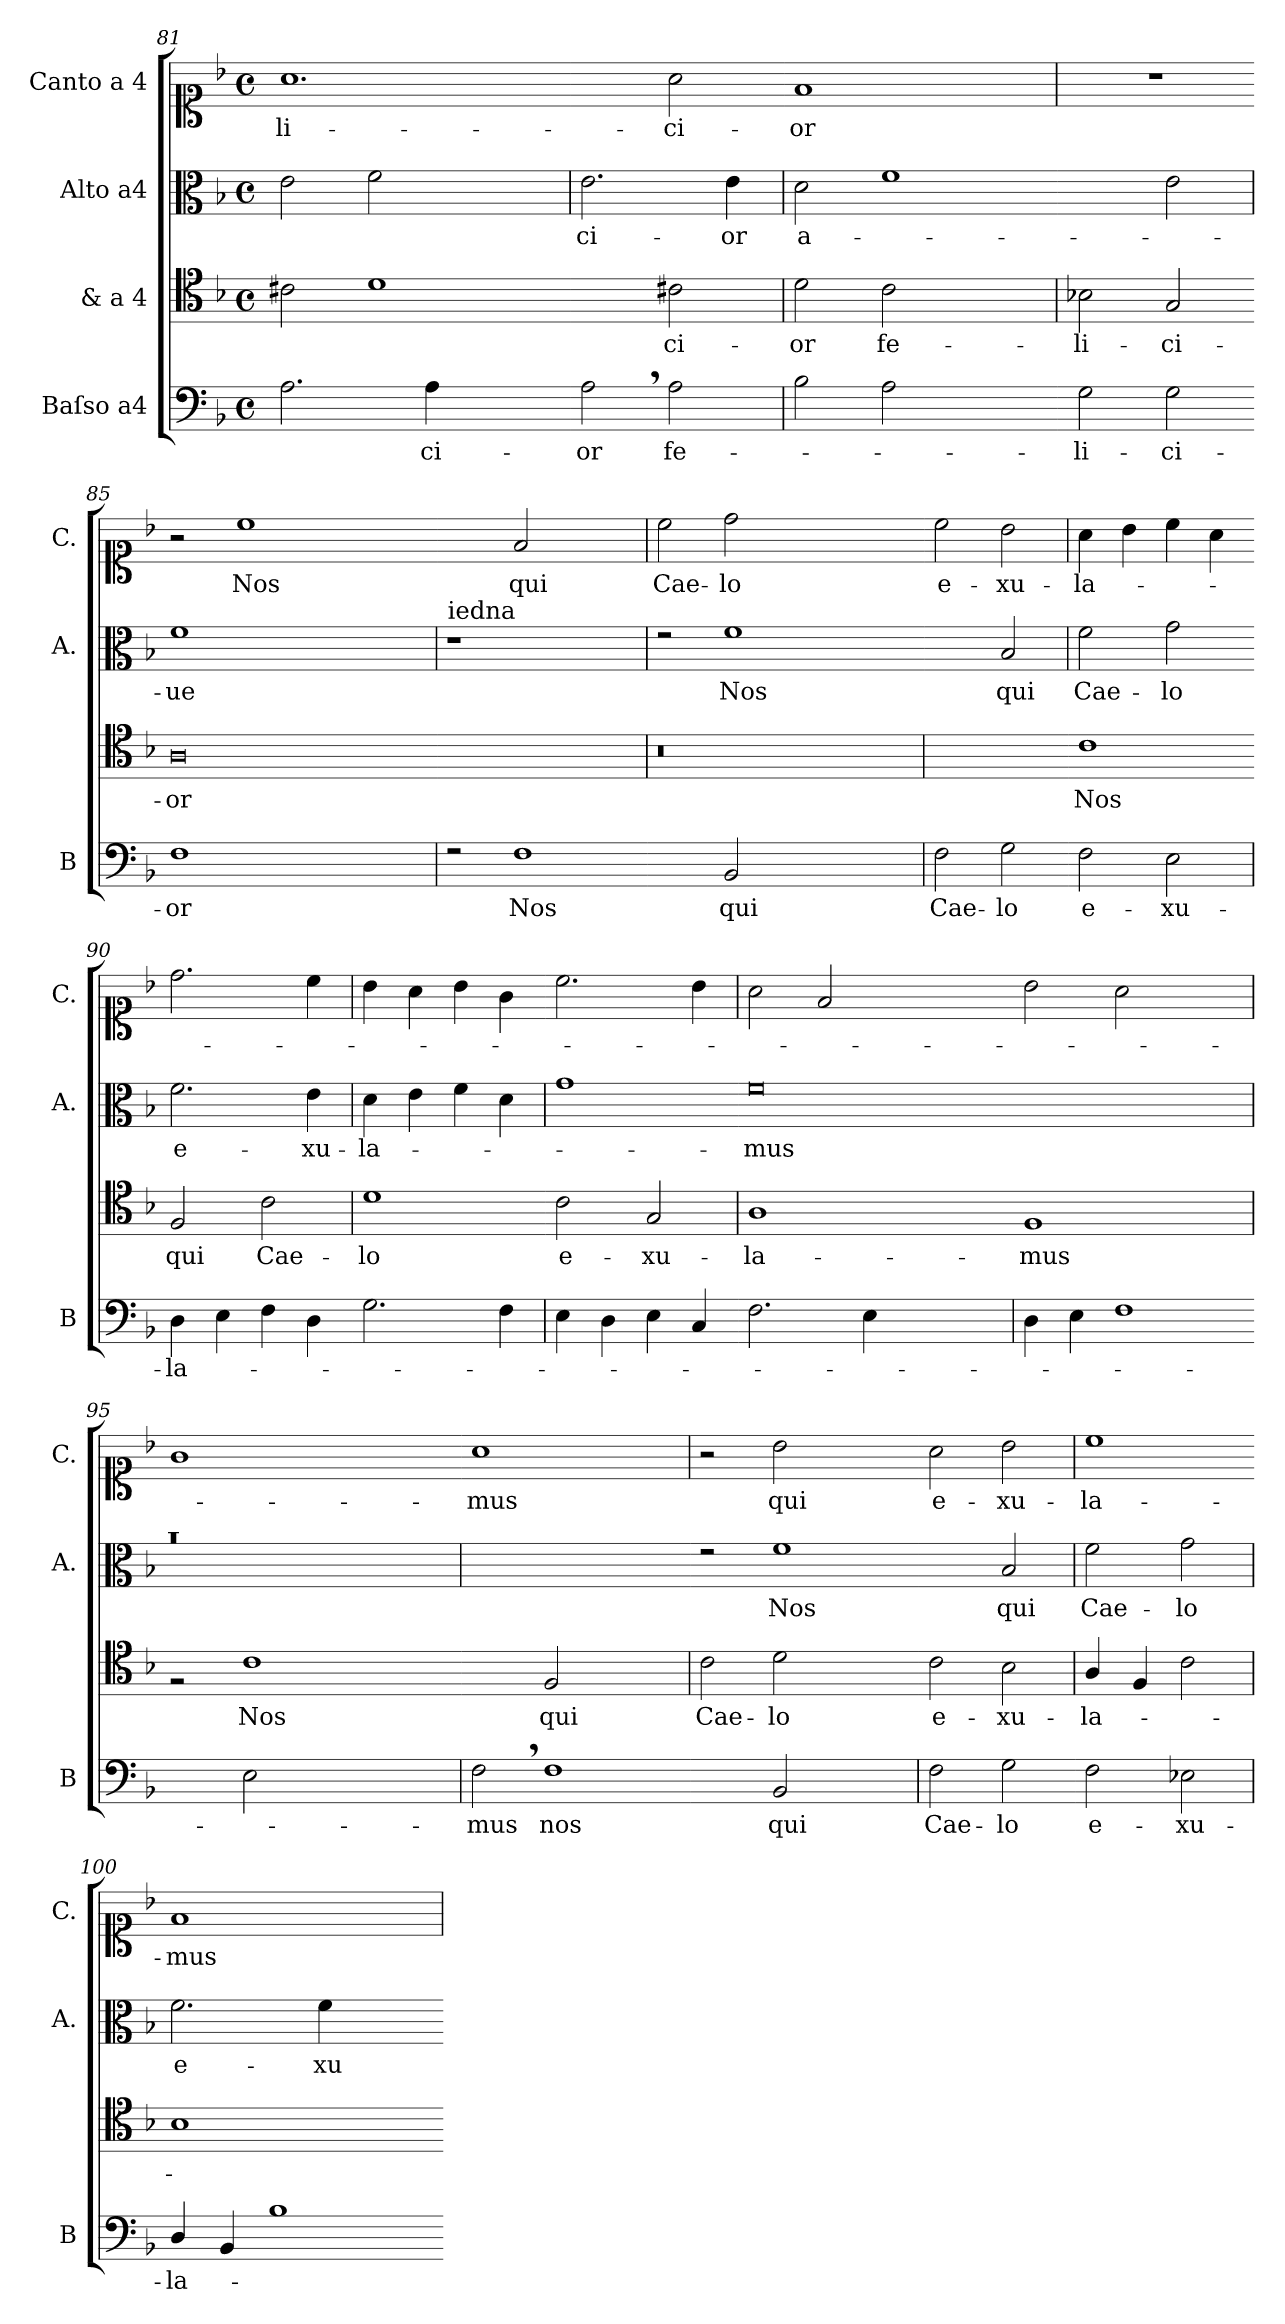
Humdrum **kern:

**kern	**text	**kern	**text	**kern	**text	**kern	**text
*part4	*part4	*part3	*part3	*part2	*part2	*part1	*part1
*staff4	*staff4	*staff3	*staff3	*staff2	*staff2	*staff1	*staff1
*I"Baſso a4	*	*I"& a 4	*	*I"Alto a4	*	*I"Canto a 4	*
*I'B	*	*	*	*I'A.	*	*I'C.	*
*clefF4	*	*clefC4	*	*clefC3	*	*clefC1	*
*k[b-]	*	*k[b-]	*	*k[b-]	*	*k[b-]	*
*M4/4	*	*M4/4	*	*M4/4	*	*M4/4	*
*met(c)	*	*met(c)	*	*met(c)	*	*met(c)	*
=81	=81	=81	=81	=81	=81	=81	=81
2.A\	.	2c#X\	.	2e\	.	1.a	-li-
.	.	1d	.	2f\	.	.	.
4A\	ci-	.	.	.	.	.	.
2ryy	.	.	.	2ryy	.	.	.
=82-	=82-	=82-	=82-	=82	=82-	=82-	=82-
2A,<\	-or	2ryy	.	2.e\	-ci-	2ryy	.
2A\	fe-	2c#X\	-ci-	.	.	2a\	-ci-
.	.	.	.	4e\	-or	.	.
=83	=83-	=83	=83-	=83	=83-	=83-	=83-
2B-\	.	2d\	-or	2d\	a-	1f	-or
2A\	.	2c\	fe-	1f	.	.	.
2ryy	.	2ryy	.	.	.	2ryy	.
=84-	=84	=84	=84	=84-	=84	=84	=84
2G\	-li-	2B-X\	-li-	2ryy	.	1r	.
2G\	-ci-	2G/	-ci-	2e\	.	.	.
=85-	=85-	=85-	=85-	=85	=85-	=85-	=85-
1F	-or	0A	-or	1f	-ue	2r	.
.	.	.	.	.	.	1cc	Nos
1ryy	.	.	.	1ryy	.	.	.
.	.	.	.	.	.	2ryy	.
=86	=86-	=86-	=86-	=86	=86-	=86-	=86-
!	!	!	!	!LO:TX:a:t=iedna	!	!	!
2rF	.	1.ryy	.	1r	.	2ryy	.
1F	Nos	.	.	.	.	2f/	qui
.	.	.	.	2ryy	.	2ryy	.
=87-	=87	=87	=87	=87	=87	=87	=87
2ryy	.	0r	.	2re	.	2cc\	Cae-
2BB-/	qui	.	.	1f	Nos	2dd\	-lo
1ryy	.	.	.	.	.	1ryy	.
.	.	.	.	2ryy	.	.	.
=88	=88-	=88	=88-	=88-	=88-	=88-	=88-
2F\	Cae-	1ryy	.	2ryy	.	2cc\	e-
2G\	-lo	.	.	2B-/	qui	2b-\	-xu-
=89-	=89	=89-	=89	=89	=89	=89	=89
2F\	e-	1c	Nos	2f\	Cae-	4a\	-la-
.	.	.	.	.	.	4b-\	.
2E\	-xu-	.	.	2g\	-lo	4cc\	.
.	.	.	.	.	.	4a\	.
=90	=90-	=90-	=90-	=90-	=90-	=90-	=90-
4D\	-la-	2F/	qui	2.f\	e-	2.dd\	.
4E\	.	.	.	.	.	.	.
4F\	.	2c\	Cae-	.	.	.	.
4D\	.	.	.	4e\	-xu-	4cc\	.
=91-	=91	=91	=91	=91	=91	=91	=91
2.G\	.	1d	-lo	4d\	-la-	4b-\	.
.	.	.	.	4e\	.	4a\	.
.	.	.	.	4f\	.	4b-\	.
4F\	.	.	.	4d\	.	4g\	.
=92	=92-	=92-	=92-	=92	=92-	=92-	=92-
4E\	.	2c\	e-	1g	.	2.cc\	.
4D\	.	.	.	.	.	.	.
4E\	.	2G/	-xu-	.	.	.	.
4C/	.	.	.	.	.	4b-\	.
=93-	=93	=93	=93	=93-	=93	=93	=93
2.F\	.	1A	-la-	0f	-mus	2a\	.
.	.	.	.	.	.	2f/	.
4E\	.	.	.	.	.	.	.
1ryy	.	1ryy	.	.	.	1ryy	.
=94	=94-	=94-	=94-	=94-	=94-	=94-	=94-
4D\	.	1F	-mus	1.ryy	.	2b-\	.
4E\	.	.	.	.	.	.	.
1F	.	.	.	.	.	2a\	.
.	.	2ryy	.	.	.	2ryy	.
=95-	=95	=95	=95	=95	=95	=95	=95
2ryy	.	2rF	.	0rg	.	1g	.
2E\	.	1c	Nos	.	.	.	.
1ryy	.	.	.	.	.	1ryy	.
.	.	2ryy	.	.	.	.	.
=96	=96-	=96-	=96-	=96	=96-	=96-	=96-
2F,<\	-mus	2ryy	.	1.ryy	.	1a	-mus
1F	nos	2F/	qui	.	.	.	.
.	.	2ryy	.	.	.	2ryy	.
=97-	=97	=97	=97	=97-	=97	=97	=97
2ryy	.	2c\	Cae-	2re	.	2r	.
2BB-/	qui	2d\	-lo	1f\	Nos	2b-\	qui
2ryy	.	2ryy	.	.	.	2ryy	.
=98	=98-	=98-	=98-	=98-	=98-	=98-	=98-
2F\	Cae-	2c\	e-	2ryy	.	2a\	e-
2G\	-lo	2B-\	-xu-	2B-/	qui	2b-\	-xu-
=99-	=99	=99	=99	=99	=99	=99	=99
2F\	e-	4A/	-la-	2f\	Cae-	1cc	-la-
.	.	4F/	.	.	.	.	.
2E-X\	-xu-	2c\	.	2g\	-lo	.	.
=100	=100-	=100	=100-	=100	=100-	=100-	=100-
4D/	-la-	1B-	.	2.f\	e-	1f	-mus
4BB-/	.	.	.	.	.	.	.
1B-	.	.	.	.	.	.	.
.	.	.	.	4f\	-xu-	.	.
.	.	2ryy	.	2ryy	.	2ryy	.
=-	=	=-	=	=-	=	=	=
*-	*-	*-	*-	*-	*-	*-	*-
